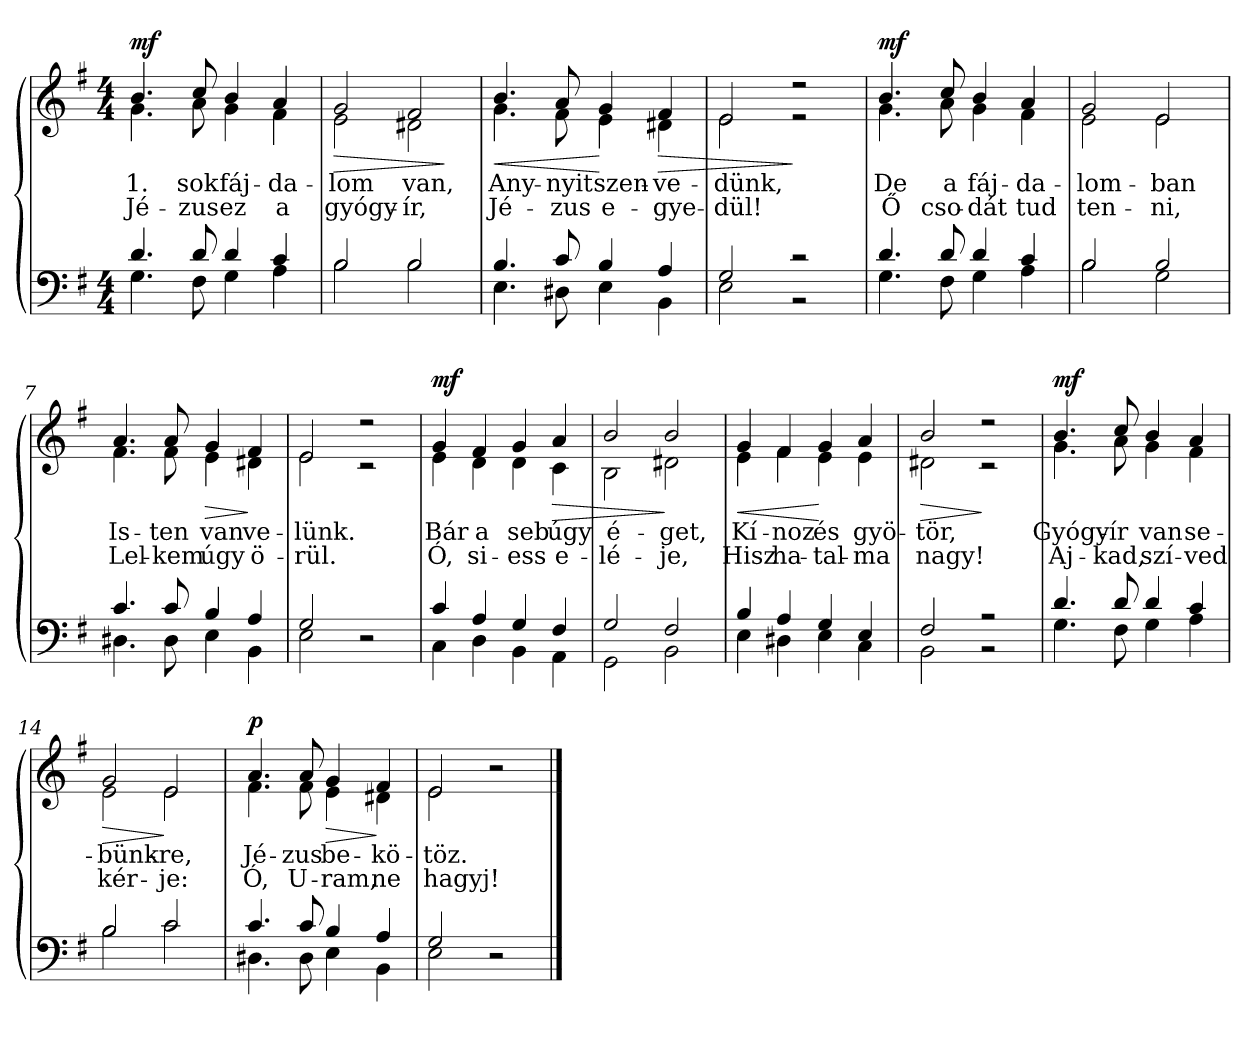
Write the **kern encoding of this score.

**kern	**kern	**text	**text	**dynam
*part2	*part1	*part1	*part1	*part1
*staff2	*staff1	*staff1	*staff1	*staff1
*clefF4	*clefG2	*	*	*
*k[f#]	*k[f#]	*	*	*
*e:	*e:	*	*	*
*M4/4	*M4/4	*	*	*
=1	=1	=1	=1	=1
*^	*	*	*	*
!	!	!LO:TX:a:B:t=Andante	!	!	!
!	!	!	!LO:LY:b	!LO:LY:b	!LO:DY:b
*	*	*^	*	*	*
4.d/	4.G\	4.b/	4.g\	1.	Jé-	mf
!	!	!	!	!LO:LY:b	!LO:LY:b	!
8d/	8F#\	8cc/	8a\	sok	-zus	.
!	!	!	!	!LO:LY:b	!LO:LY:b	!
4d/	4G\	4b/	4g\	fáj-	ez	.
!	!	!	!	!LO:LY:b	!LO:LY:b	!
4c/	4A\	4a/	4f#\	-da-	a	.
=2	=2	=2	=2	=2	=2	=2
!	!	!	!	!LO:LY:b	!LO:LY:b	!LO:HP:b
2B/	2B\	2g/	2e\	-lom	gyógy-	>
!	!	!	!	!LO:LY:b	!LO:LY:b	!
2B/	2B\	2f#/	2d#X\	van,	-ír,	.
*v	*v	*	*	*	*	*
*	*v	*v	*	*	*
.	.	.	.	]
=3	=3	=3	=3	=3
*^	*	*	*	*
!	!	!	!LO:LY:b	!LO:LY:b	!LO:HP:b
*	*	*^	*	*	*
4.B/	4.E\	4.b/	4.g\	Any-	Jé-	<
!	!	!	!	!LO:LY:b	!LO:LY:b	!
8c/	8D#X\	8a/	8f#\	-nyit	-zus	.
!	!	!	!	!LO:LY:b	!LO:LY:b	!
4B/	4E\	4g/	4e\	szen-	e-	[
!	!	!	!	!LO:LY:b	!LO:LY:b	!LO:HP:b
4A/	4BB\	4f#/	4d#X\	-ve-	-gye-	>
=4	=4	=4	=4	=4	=4	=4
!	!	!	!	!LO:LY:b	!LO:LY:b	!
2G/	2E\	2e/	2e\	-dünk,	-dül!	.
2r	2r	2r	2r	.	.	]
=5	=5	=5	=5	=5	=5	=5
!	!	!	!	!LO:LY:b	!LO:LY:b	!LO:DY:a
4.d/	4.G\	4.b/	4.g\	De	Ő	mf
!	!	!	!	!LO:LY:b	!LO:LY:b	!
8d/	8F#\	8cc/	8a\	a	cso-	.
!	!	!	!	!LO:LY:b	!LO:LY:b	!
4d/	4G\	4b/	4g\	fáj-	-dát	.
!	!	!	!	!LO:LY:b	!LO:LY:b	!
4c/	4A\	4a/	4f#\	-da-	tud	.
!!LO:LB:g=z	!!
=6	=6	=6	=6	=6	=6	=6
!	!	!	!	!LO:LY:b	!LO:LY:b	!
2B/	2B\	2g/	2e\	-lom-	ten-	.
!	!	!	!	!LO:LY:b	!LO:LY:b	!
2B/	2G\	2e/	2e\	-ban	-ni,	.
=7	=7	=7	=7	=7	=7	=7
!	!	!	!	!LO:LY:b	!LO:LY:b	!
4.c/	4.D#X\	4.a/	4.f#\	Is-	Lel-	.
!	!	!	!	!LO:LY:b	!LO:LY:b	!
8c/	8D#\	8a/	8f#\	-ten	-kem	.
!	!	!	!	!LO:LY:b	!LO:LY:b	!LO:HP:b
4B/	4E\	4g/	4e\	van	úgy	>
!	!	!	!	!LO:LY:b	!LO:LY:b	!
4A/	4BB\	4f#/	4d#X\	ve-	ö-	]
=8	=8	=8	=8	=8	=8	=8
!	!	!	!	!LO:LY:b	!LO:LY:b	!
2G/	2E\	2e/	2e\	-lünk.	-rül.	.
2ryy	2r	2r	2r	.	.	.
=9	=9	=9	=9	=9	=9	=9
!	!	!	!	!LO:LY:b	!LO:LY:b	!LO:DY:a
4c/	4C\	4g/	4e\	Bár	Ó,	mf
!	!	!	!	!LO:LY:b	!LO:LY:b	!
4A/	4D\	4f#/	4d\	a	si-	.
!	!	!	!	!LO:LY:b	!LO:LY:b	!
4G/	4BB\	4g/	4d\	seb	-ess	.
!	!	!	!	!LO:LY:b	!LO:LY:b	!LO:HP:b
4F#/	4AA\	4a/	4c\	úgy	e-	>
=10	=10	=10	=10	=10	=10	=10
!	!	!	!	!LO:LY:b	!LO:LY:b	!
2G/	2GG\	2b/	2B\	é-	-lé-	.
!	!	!	!	!LO:LY:b	!LO:LY:b	!
2F#/	2BB\	2b/	2d#X\	-get,	-je,	]
=11	=11	=11	=11	=11	=11	=11
!	!	!	!	!LO:LY:b	!LO:LY:b	!LO:HP:b
4B/	4E\	4g/	4e\	Kí-	Hisz	<
!	!	!	!	!LO:LY:b	!LO:LY:b	!
4A/	4D#X\	4f#/	4f#\	-noz	ha-	.
!	!	!	!	!LO:LY:b	!LO:LY:b	!
4G/	4E\	4g/	4e\	és	-tal-	[
!	!	!	!	!LO:LY:b	!LO:LY:b	!
4E/	4C\	4a/	4e\	gyö-	-ma	.
!!LO:LB:g=z	!!
=12	=12	=12	=12	=12	=12	=12
!	!	!	!	!LO:LY:b	!LO:LY:b	!LO:HP:b
2F#/	2BB\	2b/	2d#X\	-tör,	nagy!	>
2r	2r	2r	2r	.	.	]
=13	=13	=13	=13	=13	=13	=13
!	!	!	!	!LO:LY:b	!LO:LY:b	!LO:DY:a
4.d/	4.G\	4.b/	4.g\	Gyógy-	Aj-	mf
!	!	!	!	!LO:LY:b	!LO:LY:b	!
8d/	8F#\	8cc/	8a\	-ír	-kad,	.
!	!	!	!	!LO:LY:b	!LO:LY:b	!
4d/	4G\	4b/	4g\	van	szí-	.
!	!	!	!	!LO:LY:b	!LO:LY:b	!
4c/	4A\	4a/	4f#\	se-	-ved	.
=14	=14	=14	=14	=14	=14	=14
!	!	!	!	!LO:LY:b	!LO:LY:b	!LO:HP:b
2B/	2B\	2g/	2e\	-bünk-	kér-	>
!	!	!	!	!LO:LY:b	!LO:LY:b	!
2c/	2c\	2e/	2e\	-re,	-je:	]
=15	=15	=15	=15	=15	=15	=15
!	!	!	!	!LO:LY:b	!LO:LY:b	!LO:DY:a
4.c/	4.D#X\	4.a/	4.f#\	Jé-	Ó,	p
!	!	!	!	!LO:LY:b	!LO:LY:b	!
8c/	8D#\	8a/	8f#\	-zus	U-	.
!	!	!	!	!LO:LY:b	!LO:LY:b	!LO:HP:b
4B/	4E\	4g/	4e\	be-	-ram,	>
!	!	!	!	!LO:LY:b	!LO:LY:b	!
4A/	4BB\	4f#/	4d#X\	-kö-	ne	]
=16	=16	=16	=16	=16	=16	=16
!	!	!	!	!LO:LY:b	!LO:LY:b	!
2G/	2E\	2e/	2e\	-töz.	hagyj!	.
2ryy	2r	2r	2ryy	.	.	.
*v	*v	*	*	*	*	*
*	*v	*v	*	*	*
==	==	==	==	==
*-	*-	*-	*-	*-
